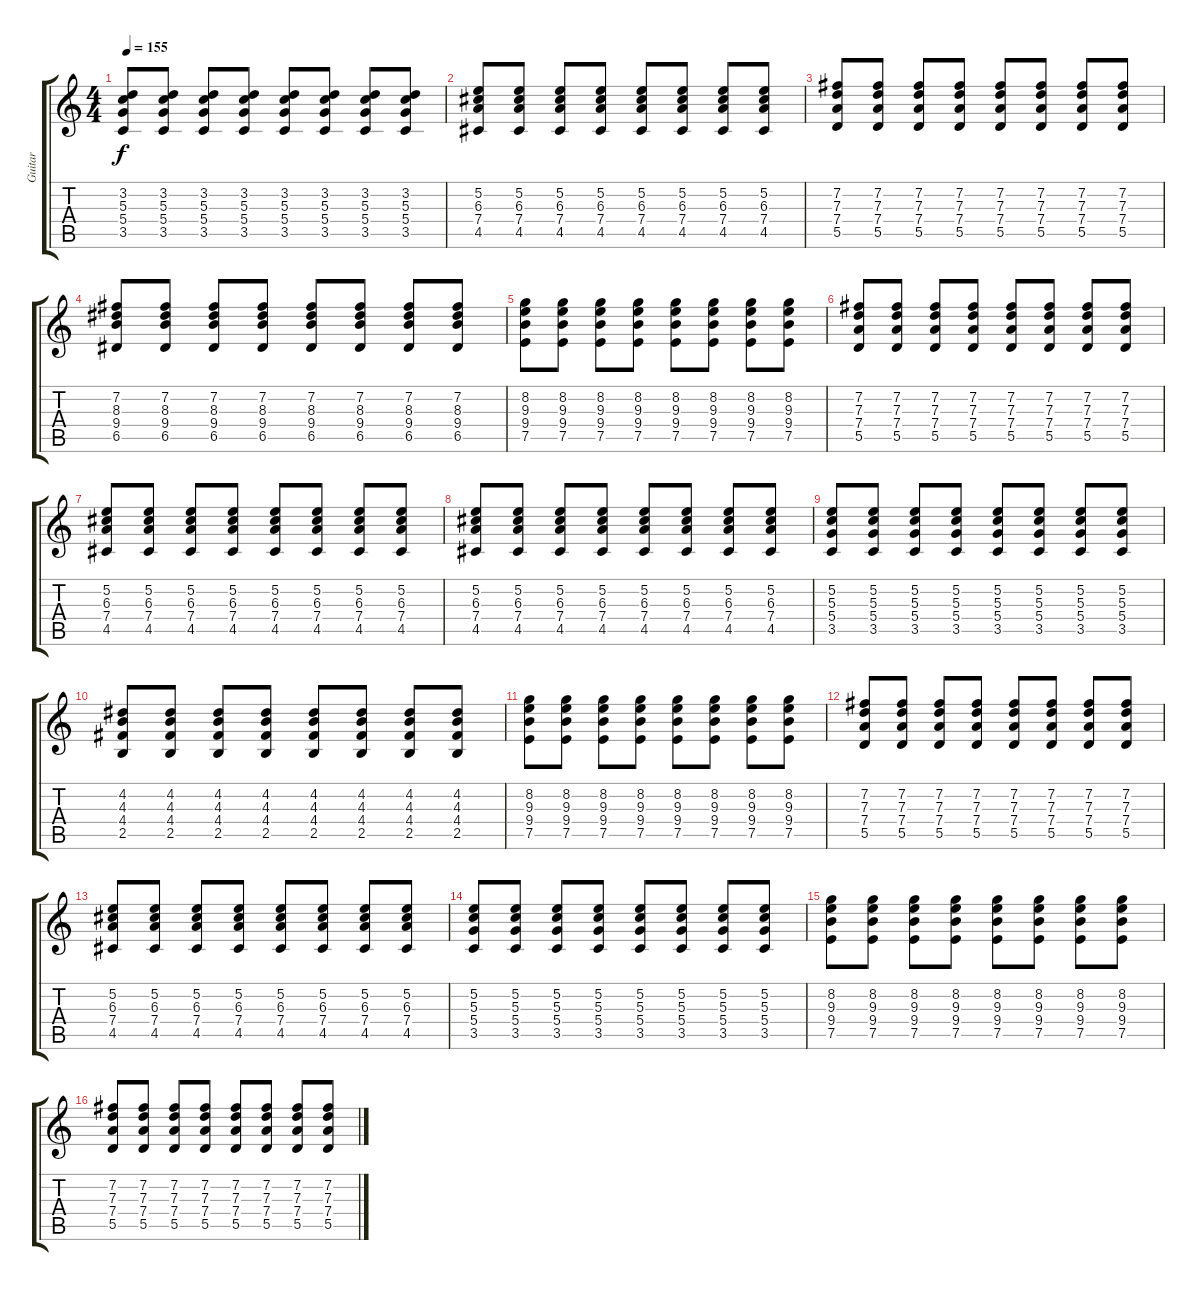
\track ("Guitar " "Guitar ") {instrument distortionguitar}
\staff {score tabs}
\tuning (E4 B3 G3 D3 A2 E2) {hide}
\ts (4 4)
\tempo 155
\clef g2
\ks c
(3.2 5.3 5.4 3.5).8{dy f} (3.2 5.3 5.4 3.5).8 (3.2 5.3 5.4 3.5).8 (3.2 5.3 5.4 3.5).8 (3.2 5.3 5.4 3.5).8 (3.2 5.3 5.4 3.5).8 (3.2 5.3 5.4 3.5).8 (3.2 5.3 5.4 3.5).8 |
(5.2 6.3 7.4 4.5).8 (5.2 6.3 7.4 4.5).8 (5.2 6.3 7.4 4.5).8 (5.2 6.3 7.4 4.5).8 (5.2 6.3 7.4 4.5).8 (5.2 6.3 7.4 4.5).8 (5.2 6.3 7.4 4.5).8 (5.2 6.3 7.4 4.5).8 |
(7.2 7.3 7.4 5.5).8 (7.2 7.3 7.4 5.5).8 (7.2 7.3 7.4 5.5).8 (7.2 7.3 7.4 5.5).8 (7.2 7.3 7.4 5.5).8 (7.2 7.3 7.4 5.5).8 (7.2 7.3 7.4 5.5).8 (7.2 7.3 7.4 5.5).8 |
(7.2 8.3 9.4 6.5).8 (7.2 8.3 9.4 6.5).8 (7.2 8.3 9.4 6.5).8 (7.2 8.3 9.4 6.5).8 (7.2 8.3 9.4 6.5).8 (7.2 8.3 9.4 6.5).8 (7.2 8.3 9.4 6.5).8 (7.2 8.3 9.4 6.5).8 |
(8.2 9.3 9.4 7.5).8 (8.2 9.3 9.4 7.5).8 (8.2 9.3 9.4 7.5).8 (8.2 9.3 9.4 7.5).8 (8.2 9.3 9.4 7.5).8 (8.2 9.3 9.4 7.5).8 (8.2 9.3 9.4 7.5).8 (8.2 9.3 9.4 7.5).8 |
(7.2 7.3 7.4 5.5).8 (7.2 7.3 7.4 5.5).8 (7.2 7.3 7.4 5.5).8 (7.2 7.3 7.4 5.5).8 (7.2 7.3 7.4 5.5).8 (7.2 7.3 7.4 5.5).8 (7.2 7.3 7.4 5.5).8 (7.2 7.3 7.4 5.5).8 |
(5.2 6.3 7.4 4.5).8 (5.2 6.3 7.4 4.5).8 (5.2 6.3 7.4 4.5).8 (5.2 6.3 7.4 4.5).8 (5.2 6.3 7.4 4.5).8 (5.2 6.3 7.4 4.5).8 (5.2 6.3 7.4 4.5).8 (5.2 6.3 7.4 4.5).8 |
(5.2 6.3 7.4 4.5).8 (5.2 6.3 7.4 4.5).8 (5.2 6.3 7.4 4.5).8 (5.2 6.3 7.4 4.5).8 (5.2 6.3 7.4 4.5).8 (5.2 6.3 7.4 4.5).8 (5.2 6.3 7.4 4.5).8 (5.2 6.3 7.4 4.5).8 |
(5.2 5.3 5.4 3.5).8 (5.2 5.3 5.4 3.5).8 (5.2 5.3 5.4 3.5).8 (5.2 5.3 5.4 3.5).8 (5.2 5.3 5.4 3.5).8 (5.2 5.3 5.4 3.5).8 (5.2 5.3 5.4 3.5).8 (5.2 5.3 5.4 3.5).8 |
(4.2 4.3 4.4 2.5).8 (4.2 4.3 4.4 2.5).8 (4.2 4.3 4.4 2.5).8 (4.2 4.3 4.4 2.5).8 (4.2 4.3 4.4 2.5).8 (4.2 4.3 4.4 2.5).8 (4.2 4.3 4.4 2.5).8 (4.2 4.3 4.4 2.5).8 |
(8.2 9.3 9.4 7.5).8 (8.2 9.3 9.4 7.5).8 (8.2 9.3 9.4 7.5).8 (8.2 9.3 9.4 7.5).8 (8.2 9.3 9.4 7.5).8 (8.2 9.3 9.4 7.5).8 (8.2 9.3 9.4 7.5).8 (8.2 9.3 9.4 7.5).8 |
(7.2 7.3 7.4 5.5).8 (7.2 7.3 7.4 5.5).8 (7.2 7.3 7.4 5.5).8 (7.2 7.3 7.4 5.5).8 (7.2 7.3 7.4 5.5).8 (7.2 7.3 7.4 5.5).8 (7.2 7.3 7.4 5.5).8 (7.2 7.3 7.4 5.5).8 |
(5.2 6.3 7.4 4.5).8 (5.2 6.3 7.4 4.5).8 (5.2 6.3 7.4 4.5).8 (5.2 6.3 7.4 4.5).8 (5.2 6.3 7.4 4.5).8 (5.2 6.3 7.4 4.5).8 (5.2 6.3 7.4 4.5).8 (5.2 6.3 7.4 4.5).8 |
(5.2 5.3 5.4 3.5).8 (5.2 5.3 5.4 3.5).8 (5.2 5.3 5.4 3.5).8 (5.2 5.3 5.4 3.5).8 (5.2 5.3 5.4 3.5).8 (5.2 5.3 5.4 3.5).8 (5.2 5.3 5.4 3.5).8 (5.2 5.3 5.4 3.5).8 |
(8.2 9.3 9.4 7.5).8 (8.2 9.3 9.4 7.5).8 (8.2 9.3 9.4 7.5).8 (8.2 9.3 9.4 7.5).8 (8.2 9.3 9.4 7.5).8 (8.2 9.3 9.4 7.5).8 (8.2 9.3 9.4 7.5).8 (8.2 9.3 9.4 7.5).8 |
(7.2 7.3 7.4 5.5).8 (7.2 7.3 7.4 5.5).8 (7.2 7.3 7.4 5.5).8 (7.2 7.3 7.4 5.5).8 (7.2 7.3 7.4 5.5).8 (7.2 7.3 7.4 5.5).8 (7.2 7.3 7.4 5.5).8 (7.2 7.3 7.4 5.5).8
